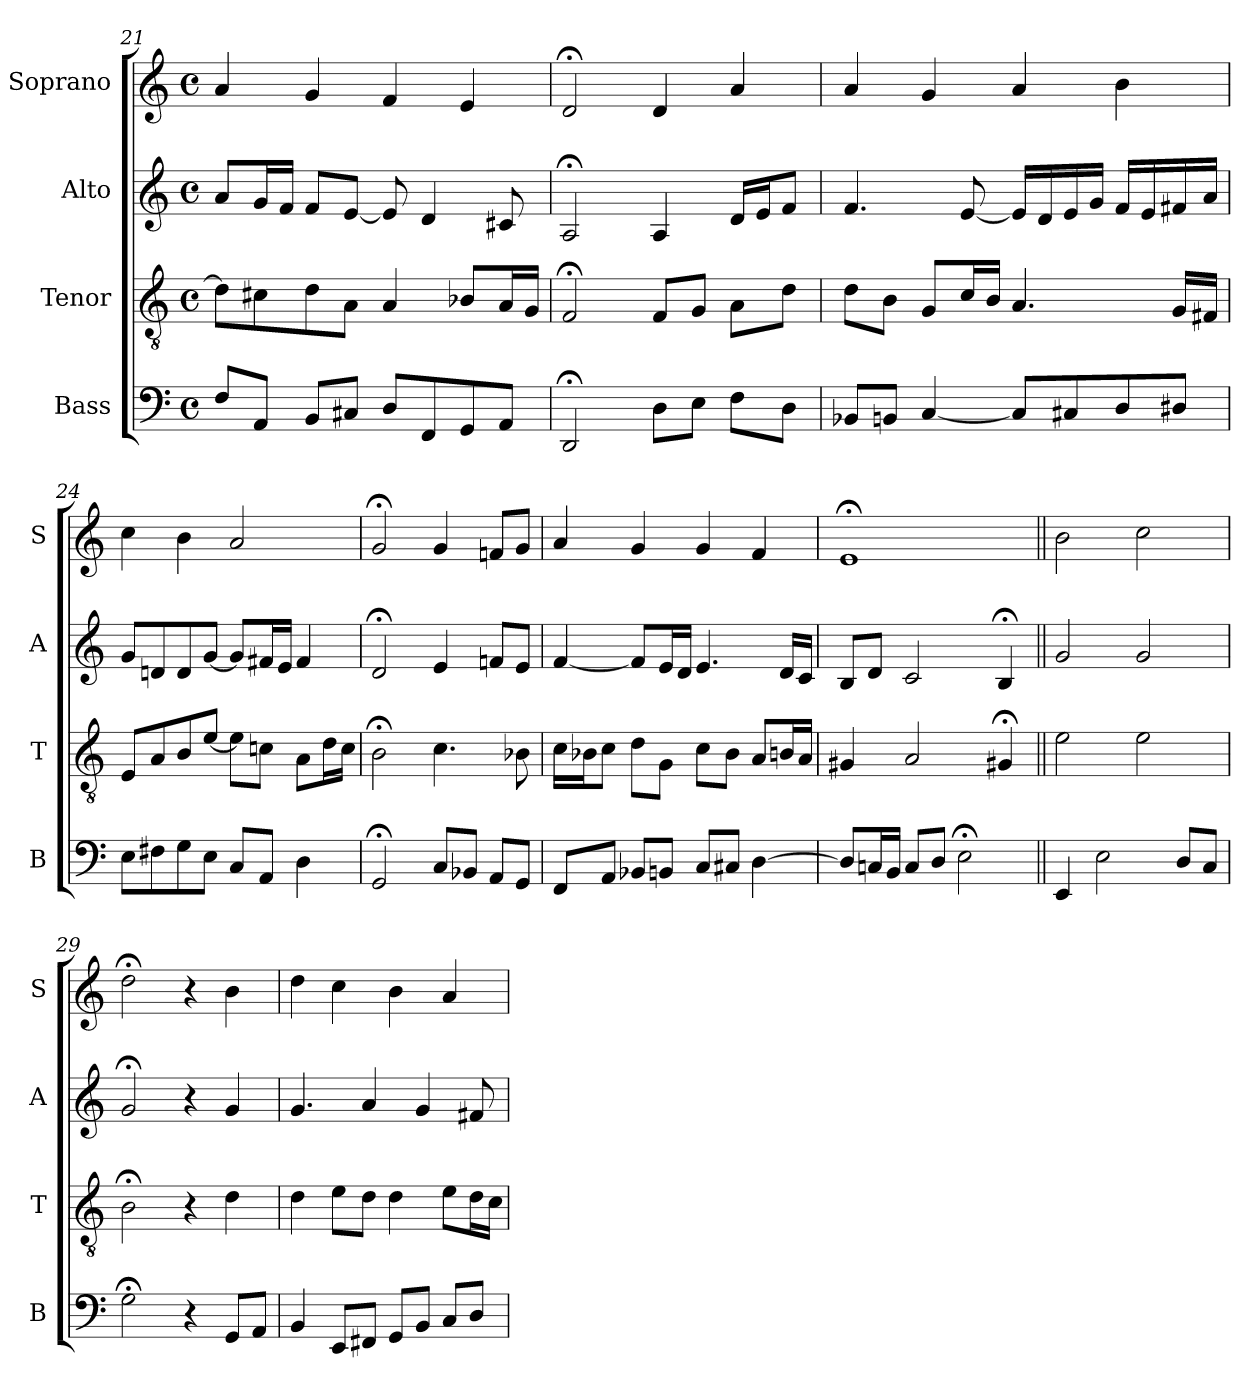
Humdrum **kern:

**kern	**kern	**kern	**kern
*part4	*part3	*part2	*part1
*staff4	*staff3	*staff2	*staff1
*I"Bass	*I"Tenor	*I"Alto	*I"Soprano
*I'B	*I'T	*I'A	*I'S
*clefF4	*clefGv2	*clefG2	*clefG2
*k[]	*k[]	*k[]	*k[]
*a:	*a:	*a:	*a:
*M4/4	*M4/4	*M4/4	*M4/4
*met(c)	*met(c)	*met(c)	*met(c)
=21	=21	=21	=21
8FL	8dL]	8aL	4a
8AAJ	8c#X	16gL	.
.	.	16fJJ	.
8BBL	8d	8fL	4g
8C#XJ	8AJ	[8eJ	.
8DL	4A	8e]	4f
8FF	.	4d	.
8GG	8B-XL	.	4e
8AAJ	16AL	8c#X	.
.	16GJJ	.	.
=22	=22	=22	=22
2DD;<	2F;<	2A;<	2d;<
8DL	8FL	4A	4d
8EJ	8GJ	.	.
8FL	8AL	16dLL	4a
.	.	16eJ	.
8DJ	8dJ	8fJ	.
=23	=23	=23	=23
8BB-XL	8dL	4.f	4a
8BBnJ	8BJ	.	.
[4C	8GL	.	4g
.	16cL	[8e	.
.	16BJJ	.	.
8CL]	4.A	16eLL]	4a
.	.	16d	.
8C#X	.	16e	.
.	.	16gJJ	.
8D	.	16fLL	4b
.	.	16e	.
8D#XJ	16GLL	16f#X	.
.	16F#XJJ	16aJJ	.
=24	=24	=24	=24
8EL	8EL	8gL	4cc
8F#X	8A	8dn	.
8G	8B	8d	4b
8EJ	[8eJ	[8gJ	.
8CL	8eL]	8gL]	2a
8AAJ	8cnJ	16f#XL	.
.	.	16eJJ	.
4D	8AL	4f#	.
.	16dL	.	.
.	16cJJ	.	.
=25	=25	=25	=25
2GG;<	2B;<	2d;<	2g;<
8CL	4.c	4e	4g
8BB-XJ	.	.	.
8AAL	.	8fnL	8fnL
8GGiJ	8B-Xi	8eiJ	8giJ
=26	=26	=26	=26
8FFL	16cLL	[4f	4a
.	16B-XJ	.	.
8AAJ	8cJ	.	.
8BB-XL	8dL	8fL]	4g
8BBnJ	8GJ	16eL	.
.	.	16dJJ	.
8CL	8cL	4.e	4g
8C#XJ	8B-J	.	.
[4D	8AL	.	4f
.	16BnL	16dLL	.
.	16AJJ	16cJJ	.
=27	=27	=27	=27
8DL]	4G#X	8BL	1e;<
16CnL	.	8dJ	.
16BBJJ	.	.	.
8CL	2A	2c	.
8DJ	.	.	.
2E;<	.	.	.
.	4G#X;<	4B;<	.
=28||	=28||	=28||	=28||
4EE	2e	2g	2b
2E	.	.	.
.	2e	2g	2cc
8DL	.	.	.
8CJ	.	.	.
=29	=29	=29	=29
2G;<	2B;<	2g;<	2dd;<
4r	4r	4r	4r
8GGL	4d	4g	4b
8AAJ	.	.	.
=30	=30	=30	=30
4BB	4d	4.g	4dd
8EEL	8eL	.	4cc
8FF#XJ	8dJ	4a	.
8GGL	4d	.	4b
8BBJ	.	4g	.
8CL	8eL	.	4a
8DJ	16dL	8f#X	.
.	16cJJ	.	.
=	=	=	=
*-	*-	*-	*-
